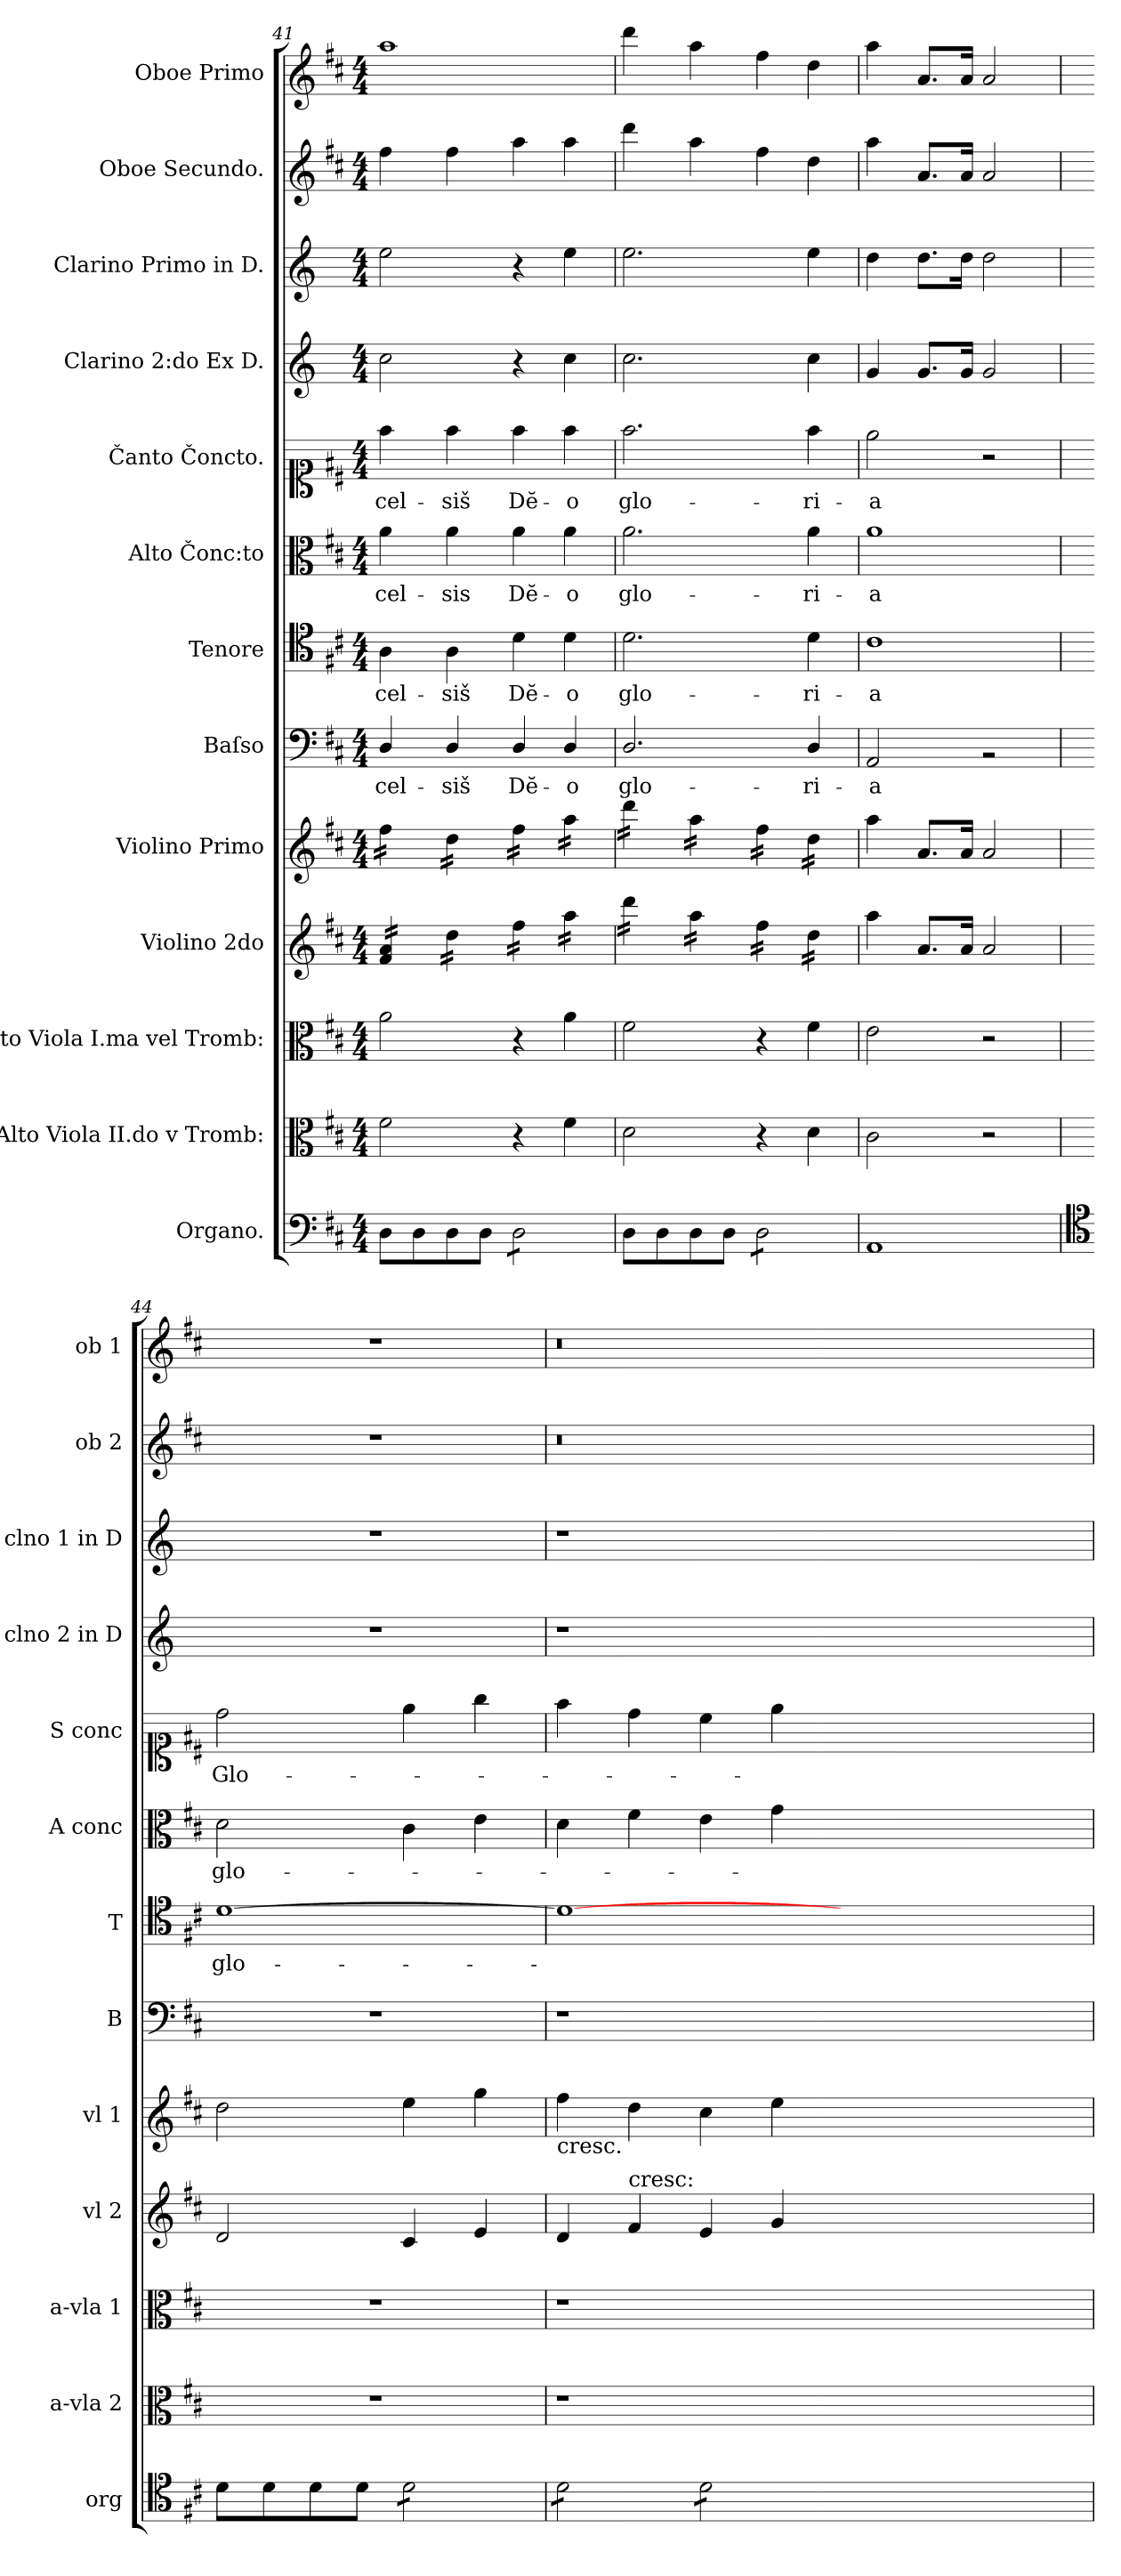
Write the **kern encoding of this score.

**kern	**kern	**kern	**kern	**dynam	**kern	**dynam	**kern	**text	**kern	**text	**dynam	**kern	**text	**kern	**text	**kern	**kern	**kern	**kern
*part13	*part12	*part11	*part10	*part10	*part9	*part9	*part8	*part8	*part7	*part7	*part7	*part6	*part6	*part5	*part5	*part4	*part3	*part2	*part1
*staff13	*staff12	*staff11	*staff10	*staff10	*staff9	*staff9	*staff8	*staff8	*staff7	*staff7	*staff7	*staff6	*staff6	*staff5	*staff5	*staff4	*staff3	*staff2	*staff1
*I"Organo.	*I"Alto Viola II.do v Tromb:	*I"Alto Viola I.ma vel Tromb:	*I"Violino 2do	*	*I"Violino Primo	*	*I"Baſso	*	*I"Tenore	*	*	*I"Alto Čonc:to	*	*I"Čanto Čoncto.	*	*I"Clarino 2:do Ex D.	*I"Clarino Primo in D.	*I"Oboe Secundo.	*I"Oboe Primo
*I'org	*I'a-vla 2	*I'a-vla 1	*I'vl 2	*	*I'vl 1	*	*I'B	*	*I'T	*	*	*I'A conc	*	*I'S conc	*	*I'clno 2 in D	*I'clno 1 in D	*I'ob 2	*I'ob 1
*clefF4	*clefC3	*clefC3	*clefG2	*	*clefG2	*	*clefF4	*	*clefC4	*	*	*clefC3	*	*clefC1	*	*clefG2	*clefG2	*clefG2	*clefG2
*	*	*	*	*	*	*	*	*	*	*	*	*	*	*	*	*ITrd-1c-2	*ITrd-1c-2	*	*
*k[f#c#]	*k[f#c#]	*k[f#c#]	*k[f#c#]	*	*k[f#c#]	*	*k[f#c#]	*	*k[f#c#]	*	*	*k[f#c#]	*	*k[f#c#]	*	*k[f#c#]	*k[f#c#]	*k[f#c#]	*k[f#c#]
*D:	*D:	*D:	*D:	*	*D:	*	*D:	*	*D:	*	*	*D:	*	*D:	*	*D:	*D:	*D:	*D:
*M4/4	*M4/4	*M4/4	*M4/4	*	*M4/4	*	*M4/4	*	*M4/4	*	*	*M4/4	*	*M4/4	*	*M4/4	*M4/4	*M4/4	*M4/4
=41	=41	=41	=41	=41	=41	=41	=41	=41	=41	=41	=41	=41	=41	=41	=41	=41	=41	=41	=41
!	!	!	!	!	!	!	!	!	!	!LO:LY:i	!	!	!	!	!	!	!	!	!
*	*	*	*tremolo	*	*	*	*	*	*	*	*	*	*	*	*	*	*	*	*
*	*	*	*	*	*tremolo	*	*	*	*	*	*	*	*	*	*	*	*	*	*
8D\L	2f#\	2a\	16f#/ 16a/LL	.	16ff#\LL	.	4D/	-cel-	4A\	-cel-	.	4a\	-cel-	4ff#\	-cel-	2dd\	2ff#\	4ff#\	1aa
.	.	.	16f#/ 16a/	.	16ff#\	.	.	.	.	.	.	.	.	.	.	.	.	.	.
8D\	.	.	16f#/ 16a/	.	16ff#\	.	.	.	.	.	.	.	.	.	.	.	.	.	.
.	.	.	16f#/ 16a/JJ	.	16ff#\JJ	.	.	.	.	.	.	.	.	.	.	.	.	.	.
!	!	!	!	!	!	!	!	!	!	!LO:LY:i	!	!	!	!	!	!	!	!	!
8D\	.	.	16dd\LL	.	16dd\LL	.	4D/	-siš	4A\	-siš	.	4a\	-sis	4ff#\	-siš	.	.	4ff#\	.
.	.	.	16dd\	.	16dd\	.	.	.	.	.	.	.	.	.	.	.	.	.	.
8D\J	.	.	16dd\	.	16dd\	.	.	.	.	.	.	.	.	.	.	.	.	.	.
.	.	.	16dd\JJ	.	16dd\JJ	.	.	.	.	.	.	.	.	.	.	.	.	.	.
!	!	!	!	!	!	!	!	!	!	!LO:LY:i	!	!	!	!	!	!	!	!	!
*tremolo	*	*	*	*	*	*	*	*	*	*	*	*	*	*	*	*	*	*	*
8D\L	4r	4r	16ff#\LL	.	16ff#\LL	.	4D/	Dĕ-	4d\	Dĕ-	.	4a\	Dĕ-	4ff#\	Dĕ-	4r	4r	4aa\	.
.	.	.	16ff#\	.	16ff#\	.	.	.	.	.	.	.	.	.	.	.	.	.	.
8D\	.	.	16ff#\	.	16ff#\	.	.	.	.	.	.	.	.	.	.	.	.	.	.
.	.	.	16ff#\JJ	.	16ff#\JJ	.	.	.	.	.	.	.	.	.	.	.	.	.	.
!	!	!	!	!	!	!	!	!	!	!LO:LY:i	!	!	!	!	!	!	!	!	!
8D\	4f#\	4a\	16aa\LL	.	16aa\LL	.	4D/	-o	4d\	-o	.	4a\	-o	4ff#\	-o	4dd\	4ff#\	4aa\	.
.	.	.	16aa\	.	16aa\	.	.	.	.	.	.	.	.	.	.	.	.	.	.
8D\J	.	.	16aa\	.	16aa\	.	.	.	.	.	.	.	.	.	.	.	.	.	.
*Xtremolo	*	*	*	*	*	*	*	*	*	*	*	*	*	*	*	*	*	*	*
.	.	.	16aa\JJ	.	16aa\JJ	.	.	.	.	.	.	.	.	.	.	.	.	.	.
=42	=42	=42	=42	=42	=42	=42	=42	=42	=42	=42	=42	=42	=42	=42	=42	=42	=42	=42	=42
8D\L	2d\	2f#\	16ddd\LL	.	16ddd\LL	.	2.D/	glo-	2.d\	glo-	.	2.a\	glo-	2.ff#\	glo-	2.dd\	2.ff#\	4ddd\	4ddd\
.	.	.	16ddd\	.	16ddd\	.	.	.	.	.	.	.	.	.	.	.	.	.	.
8D\	.	.	16ddd\	.	16ddd\	.	.	.	.	.	.	.	.	.	.	.	.	.	.
.	.	.	16ddd\JJ	.	16ddd\JJ	.	.	.	.	.	.	.	.	.	.	.	.	.	.
8D\	.	.	16aa\LL	.	16aa\LL	.	.	.	.	.	.	.	.	.	.	.	.	4aa\	4aa\
.	.	.	16aa\	.	16aa\	.	.	.	.	.	.	.	.	.	.	.	.	.	.
8D\J	.	.	16aa\	.	16aa\	.	.	.	.	.	.	.	.	.	.	.	.	.	.
.	.	.	16aa\JJ	.	16aa\JJ	.	.	.	.	.	.	.	.	.	.	.	.	.	.
*tremolo	*	*	*	*	*	*	*	*	*	*	*	*	*	*	*	*	*	*	*
8D\L	4r	4r	16ff#\LL	.	16ff#\LL	.	.	.	.	.	.	.	.	.	.	.	.	4ff#\	4ff#\
.	.	.	16ff#\	.	16ff#\	.	.	.	.	.	.	.	.	.	.	.	.	.	.
8D\	.	.	16ff#\	.	16ff#\	.	.	.	.	.	.	.	.	.	.	.	.	.	.
.	.	.	16ff#\JJ	.	16ff#\JJ	.	.	.	.	.	.	.	.	.	.	.	.	.	.
8D\	4d\	4f#\	16dd\LL	.	16dd\LL	.	4D/	-ri-	4d\	-ri-	.	4a\	-ri-	4ff#\	-ri-	4dd\	4ff#\	4dd\	4dd\
.	.	.	16dd\	.	16dd\	.	.	.	.	.	.	.	.	.	.	.	.	.	.
8D\J	.	.	16dd\	.	16dd\	.	.	.	.	.	.	.	.	.	.	.	.	.	.
*Xtremolo	*	*	*	*	*	*	*	*	*	*	*	*	*	*	*	*	*	*	*
.	.	.	16dd\JJ	.	16dd\JJ	.	.	.	.	.	.	.	.	.	.	.	.	.	.
*	*	*	*	*	*Xtremolo	*	*	*	*	*	*	*	*	*	*	*	*	*	*
*	*	*	*Xtremolo	*	*	*	*	*	*	*	*	*	*	*	*	*	*	*	*
=43	=43	=43	=43	=43	=43	=43	=43	=43	=43	=43	=43	=43	=43	=43	=43	=43	=43	=43	=43
1AA	2c#\	2e\	4aa\	.	4aa\	.	2AA/	-a	1c#	-a	.	1a	-a	2ee\	-a	4a/	4ee\	4aa\	4aa\
.	.	.	8.a/L	.	8.a/L	.	.	.	.	.	.	.	.	.	.	8.a/L	8.ee\L	8.a/L	8.a/L
.	.	.	16a/Jk	.	16a/Jk	.	.	.	.	.	.	.	.	.	.	16a/Jk	16ee\Jk	16a/Jk	16a/Jk
.	2r	2r	2a/	.	2a/	.	2rBB	.	.	.	.	.	.	2r	.	2a/	2ee\	2a/	2a/
=44	=44	=44	=44	=44	=44	=44	=44	=44	=44	=44	=44	=44	=44	=44	=44	=44	=44	=44	=44
*clefC4	*	*	*	*	*	*	*	*	*	*	*	*	*	*	*	*	*	*	*
!	!	!	!	!LO:DY:a	!	!LO:DY:b	!	!	!	!	!LO:DY:a	!	!	!	!	!	!	!	!
8d\L	1r	1r	2d/	po	2dd\	pia	1r	.	[<1d	glo-	pia	2d\	glo-	2dd\	Glo-	1r	1r	1r	1r
8d\	.	.	.	.	.	.	.	.	.	.	.	.	.	.	.	.	.	.	.
8d\	.	.	.	.	.	.	.	.	.	.	.	.	.	.	.	.	.	.	.
8d\J	.	.	.	.	.	.	.	.	.	.	.	.	.	.	.	.	.	.	.
*tremolo	*	*	*	*	*	*	*	*	*	*	*	*	*	*	*	*	*	*	*
8d\L	.	.	4c#/	.	4ee\	.	.	.	.	.	.	4c#\	.	4ee\	.	.	.	.	.
8d\	.	.	.	.	.	.	.	.	.	.	.	.	.	.	.	.	.	.	.
8d\	.	.	4e/	.	4gg\	.	.	.	.	.	.	4e\	.	4gg\	.	.	.	.	.
8d\J	.	.	.	.	.	.	.	.	.	.	.	.	.	.	.	.	.	.	.
=45	=45	=45	=45	=45	=45	=45	=45	=45	=45	=45	=45	=45	=45	=45	=45	=45	=45	=45	=45
!	!	!	!	!	!LO:TX:b:t=cresc.	!	!	!	!	!	!	!	!	!	!	!	!	!	!
8d\L	1r	1r	4d/	.	4ff#\	.	1r	.	1d_	.	.	4d\	.	4ff#\	.	1r	1r	0.r	0.r
8d\	.	.	.	.	.	.	.	.	.	.	.	.	.	.	.	.	.	.	.
!	!	!	!LO:TX:t=cresc&colon;	!	!	!	!	!	!	!	!	!	!	!	!	!	!	!	!
8d\	.	.	4f#/	.	4dd\	.	.	.	.	.	.	4f#\	.	4dd\	.	.	.	.	.
8d\J	.	.	.	.	.	.	.	.	.	.	.	.	.	.	.	.	.	.	.
8d\L	.	.	4e/	.	4cc#\	.	.	.	.	.	.	4e\	.	4cc#\	.	.	.	.	.
8d\	.	.	.	.	.	.	.	.	.	.	.	.	.	.	.	.	.	.	.
8d\	.	.	4g/	.	4ee\	.	.	.	.	.	.	4g\	.	4ee\	.	.	.	.	.
8d\J	.	.	.	.	.	.	.	.	.	.	.	.	.	.	.	.	.	.	.
*Xtremolo	*	*	*	*	*	*	*	*	*	*	*	*	*	*	*	*	*	*	*
0ryy	0ryy	0ryy	0ryy	.	0ryy	.	0ryy	.	0ryy	.	.	0ryy	.	0ryy	.	0ryy	0ryy	.	.
=	=	=	=	=	=	=	=	=	=	=	=	=	=	=	=	=	=	=	=
*-	*-	*-	*-	*-	*-	*-	*-	*-	*-	*-	*-	*-	*-	*-	*-	*-	*-	*-	*-
